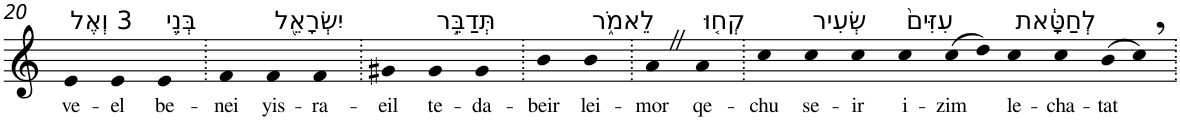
**kern	**text
*part1	*part1
*staff1	*staff1
*I"Piano	*
*I'Pno	*
!!LO:PB:g=z
*clefG2	*
*k[]	*
=20	=20
!LO:TX:a:t=3 וְאֶל	!
!	!LO:LY:b
4e	ve-
!	!LO:LY:b
4e	-el
!LO:TX:a:t=בְּנֵ֥י	!
!	!LO:LY:b
4e	be-
=21.	=21.
!	!LO:LY:b
4f	-nei
!LO:TX:a:t=יִשְׂרָאֵ֖ל	!
!	!LO:LY:b
4f	yis-
!	!LO:LY:b
4f	-ra-
=22.	=22.
!	!LO:LY:b
4g#X	-eil
!LO:TX:a:t=תְּדַבֵּ֣ר	!
!	!LO:LY:b
4g#	te-
!	!LO:LY:b
4g#	-da-
=23.	=23.
!	!LO:LY:b
4b	-beir
!LO:TX:a:t=לֵאמֹ֑ר	!
!	!LO:LY:b
4b	lei-
=24.	=24.
!	!LO:LY:b
4aZ	-mor
!LO:TX:a:t=קְח֤וּ	!
!	!LO:LY:b
4a	qe-
=25.	=25.
!	!LO:LY:b
4cc	-chu
!LO:TX:a:t=שְׂעִיר	!
!	!LO:LY:b
4cc	se-
!	!LO:LY:b
4cc	-ir
!LO:TX:a:t=עִזִּים֙	!
!	!LO:LY:b
4cc	i-
!	!LO:LY:b
(>8cc	-zim
8dd)	.
!LO:TX:a:t=לְחַטָּ֔את	!
!	!LO:LY:b
4cc	le-
!	!LO:LY:b
4cc	-cha-
!	!LO:LY:b
(>8b	-tat
8cc,)	.
=.	=.
*-	*-
